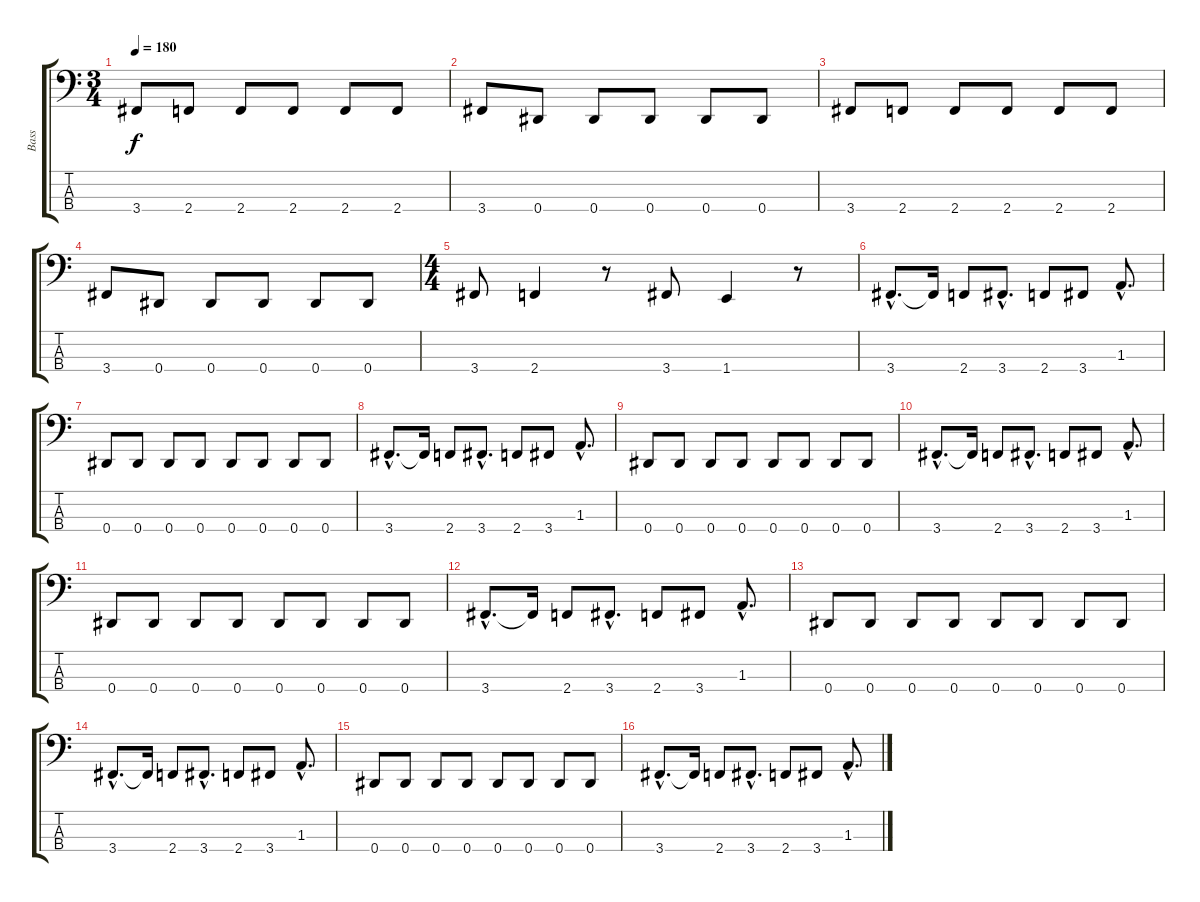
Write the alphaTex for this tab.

\track ("Bass" "Bass") {instrument electricbassfinger}
\staff {score tabs}
\tuning (Gb2 Db2 Ab1 Eb1) {hide}
\ts (3 4)
\tempo 180
\clef f4
\ks c
3.4.8{dy f} 2.4.8 2.4.8 2.4.8 2.4.8 2.4.8 |
3.4.8 0.4.8 0.4.8 0.4.8 0.4.8 0.4.8 |
3.4.8 2.4.8 2.4.8 2.4.8 2.4.8 2.4.8 |
3.4.8 0.4.8 0.4.8 0.4.8 0.4.8 0.4.8 |
\ts (4 4)
3.4.8 2.4.4 r.8 3.4.8 1.4.4 r.8 |
3.4{hac}.8{d} 3.4{t}.16 2.4.8 3.4{hac}.8{d} 2.4.8 3.4.8 1.3{hac}.8{d} |
0.4.8 0.4.8 0.4.8 0.4.8 0.4.8 0.4.8 0.4.8 0.4.8 |
3.4{hac}.8{d} 3.4{t}.16 2.4.8 3.4{hac}.8{d} 2.4.8 3.4.8 1.3{hac}.8{d} |
0.4.8 0.4.8 0.4.8 0.4.8 0.4.8 0.4.8 0.4.8 0.4.8 |
3.4{hac}.8{d} 3.4{t}.16 2.4.8 3.4{hac}.8{d} 2.4.8 3.4.8 1.3{hac}.8{d} |
0.4.8 0.4.8 0.4.8 0.4.8 0.4.8 0.4.8 0.4.8 0.4.8 |
3.4{hac}.8{d} 3.4{t}.16 2.4.8 3.4{hac}.8{d} 2.4.8 3.4.8 1.3{hac}.8{d} |
0.4.8 0.4.8 0.4.8 0.4.8 0.4.8 0.4.8 0.4.8 0.4.8 |
3.4{hac}.8{d} 3.4{t}.16 2.4.8 3.4{hac}.8{d} 2.4.8 3.4.8 1.3{hac}.8{d} |
0.4.8 0.4.8 0.4.8 0.4.8 0.4.8 0.4.8 0.4.8 0.4.8 |
3.4{hac}.8{d} 3.4{t}.16 2.4.8 3.4{hac}.8{d} 2.4.8 3.4.8 1.3{hac}.8{d}
